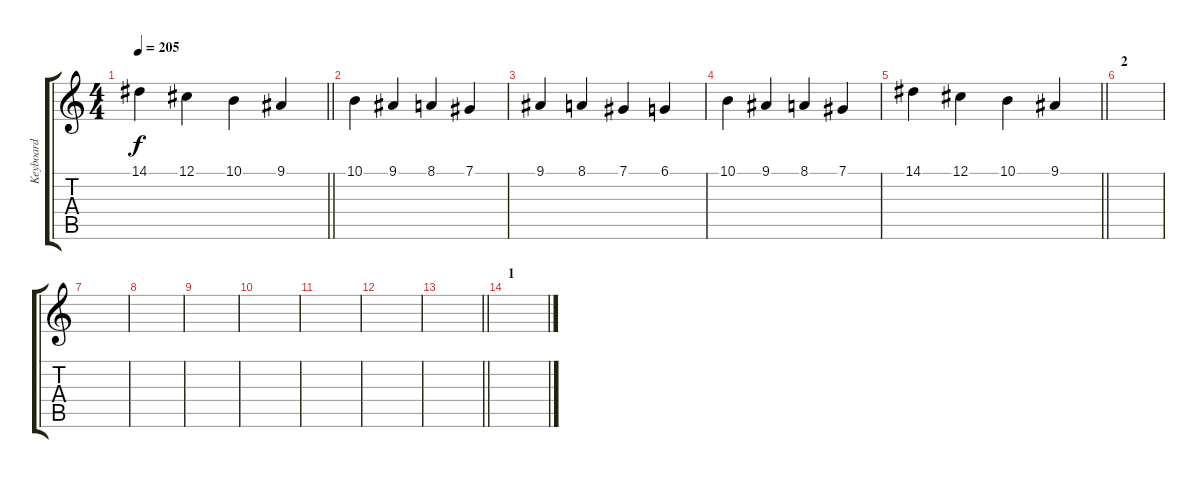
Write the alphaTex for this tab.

\track ("Keyboard" "Keyboard") {instrument acousticgrandpiano}
\staff {score tabs}
\tuning (Db4 Ab3 E3 B2 Gb2 Db2) {hide}
\ts (4 4)
\tempo 205
\clef g2
\barLineRight lightlight
\ks c
14.1.4{dy f} 12.1.4 10.1.4 9.1.4 |
10.1.4 9.1.4 8.1.4 7.1.4 |
9.1.4 8.1.4 7.1.4 6.1.4 |
10.1.4 9.1.4 8.1.4 7.1.4 |
\barLineRight lightlight
14.1.4 12.1.4 10.1.4 9.1.4 |
\section ("" "2")
|
|
|
|
|
|
|
\barLineRight lightlight
|
\section ("" "1")
